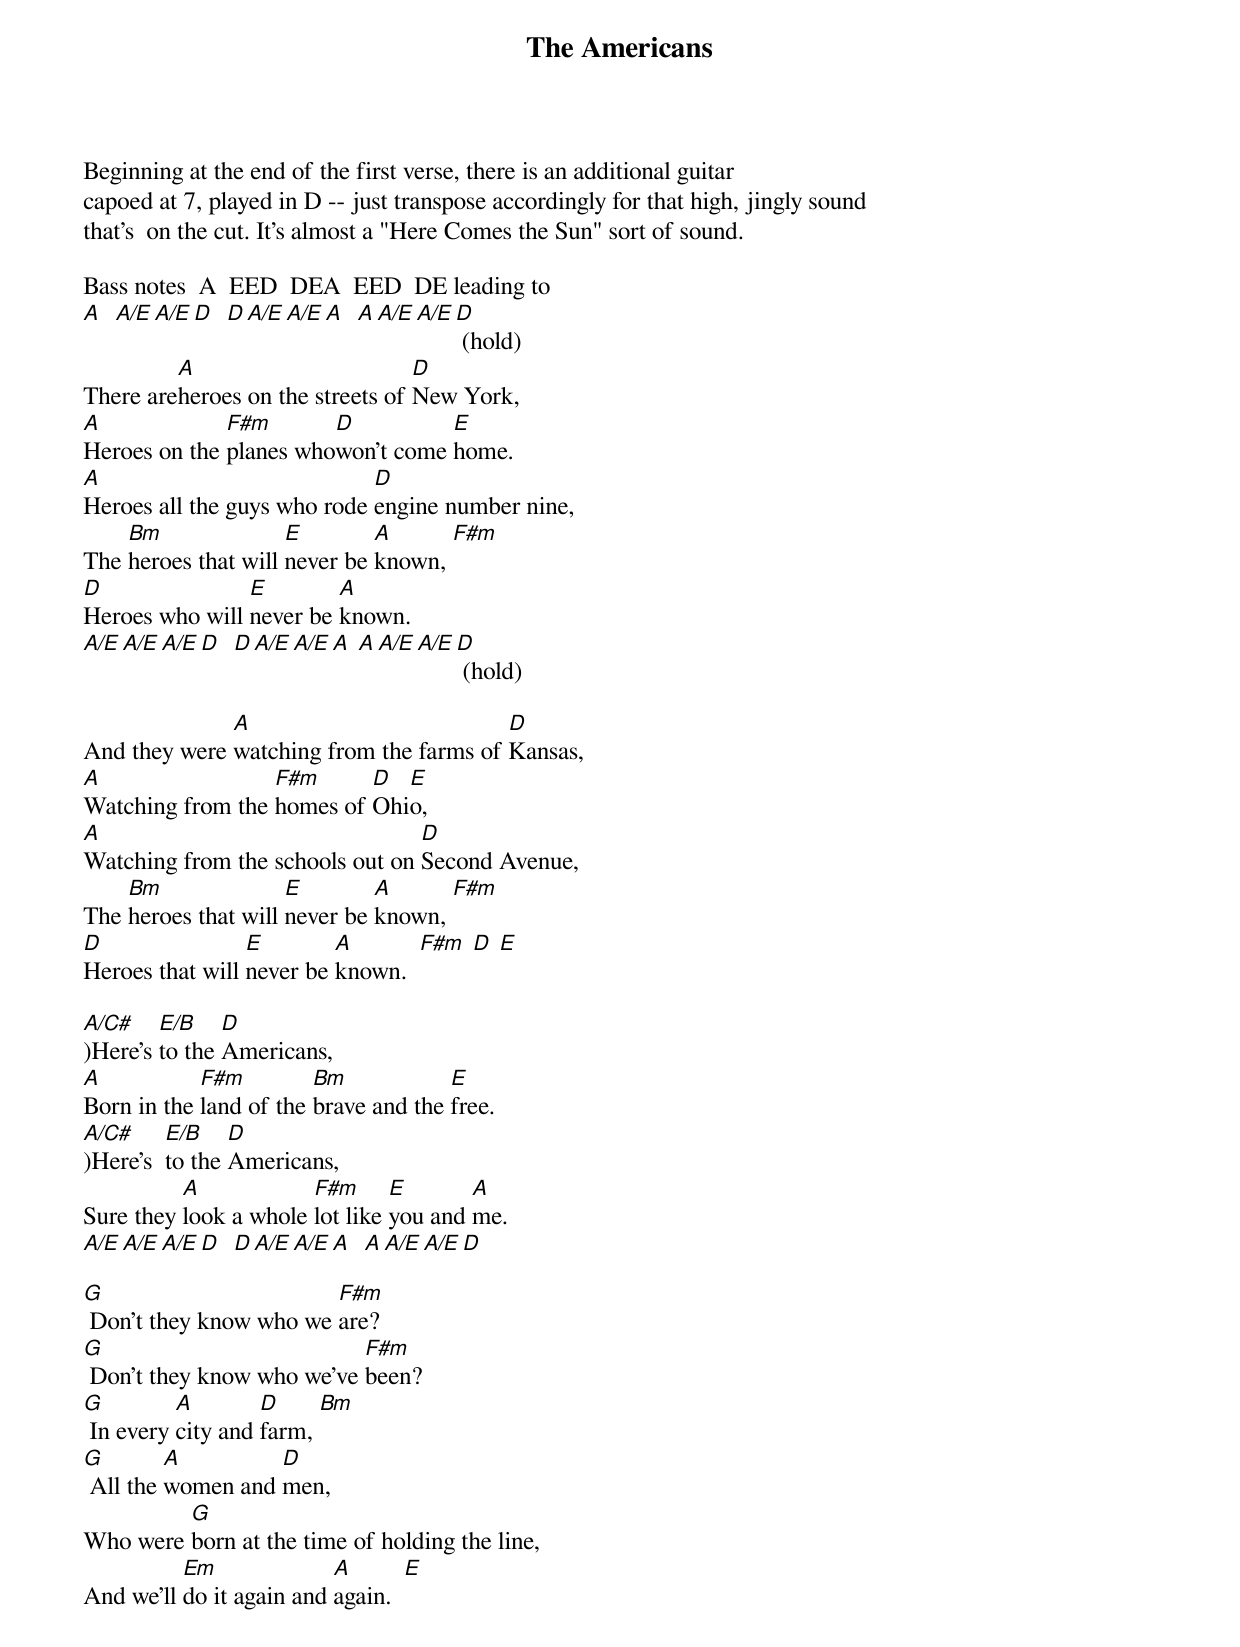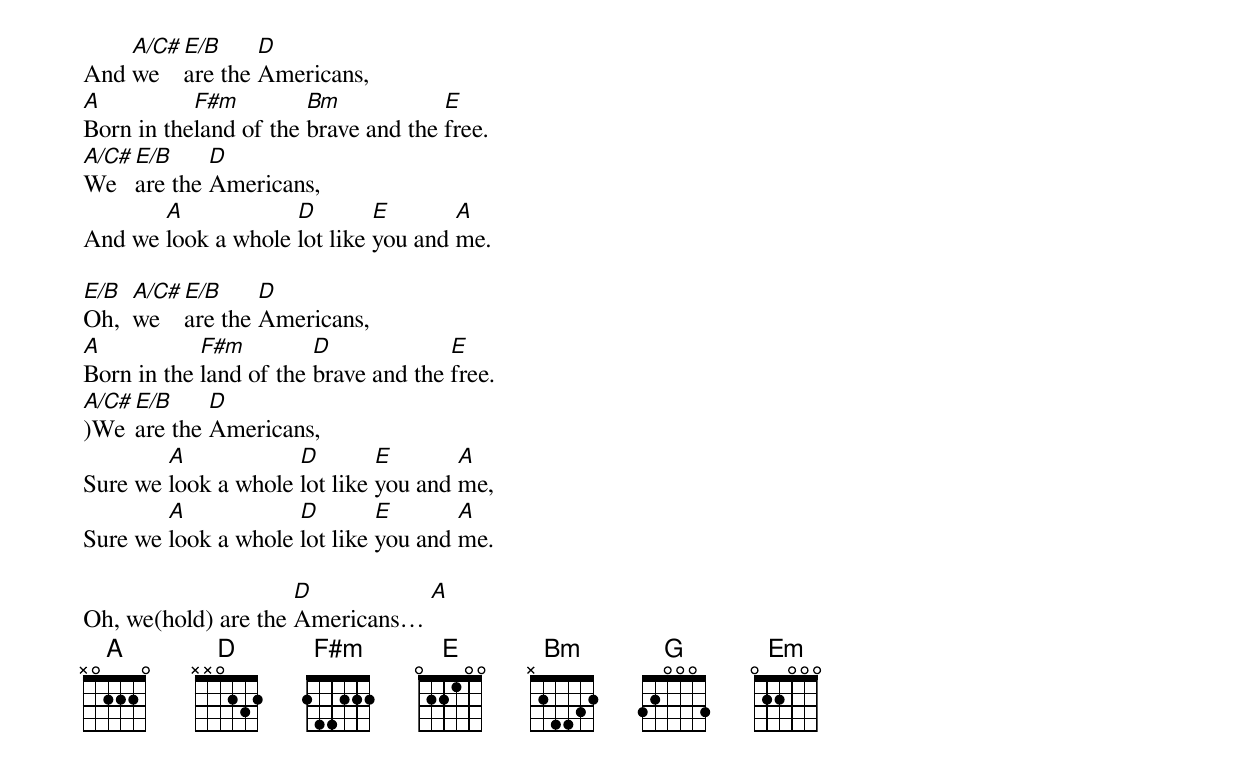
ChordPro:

{title: The Americans}
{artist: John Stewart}
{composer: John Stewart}
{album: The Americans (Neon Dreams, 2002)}

Beginning at the end of the first verse, there is an additional guitar
capoed at 7, played in D -- just transpose accordingly for that high, jingly sound
that's  on the cut. It's almost a "Here Comes the Sun" sort of sound.

Bass notes  A  EED  DEA  EED  DE leading to
[A]  [A/E][A/E][D]  [D][A/E][A/E][A]  [A][A/E][A/E][D] (hold)
There are[A]heroes on the streets of [D]New York,
[A]Heroes on the [F#m]planes who[D]won't come [E]home.
[A]Heroes all the guys who rode [D]engine number nine,
The [Bm]heroes that will [E]never be [A]known, [F#m]
[D]Heroes who will [E]never be [A]known.
[A/E][A/E][A/E][D]  [D][A/E][A/E][A] [A][A/E][A/E][D] (hold)

And they were [A]watching from the farms of [D]Kansas,
[A]Watching from the [F#m]homes of [D]Ohi[E]o,
[A]Watching from the schools out on [D]Second Avenue,
The [Bm]heroes that will [E]never be [A]known, [F#m]
[D]Heroes that will [E]never be [A]known.  [F#m] [D] [E]

[A/C#])Here's [E/B]to the [D]Americans,
[A]Born in the [F#m]land of the [Bm]brave and the [E]free.
[A/C#])Here's  [E/B]to the [D]Americans,
Sure they [A]look a whole [F#m]lot like [E]you and [A]me.
[A/E][A/E][A/E][D]  [D][A/E][A/E][A]  [A][A/E][A/E][D]

[G] Don't they know who we [F#m]are?
[G] Don't they know who we've [F#m]been?
[G] In every [A]city and [D]farm, [Bm]
[G] All the [A]women and [D]men,
Who were [G]born at the time of holding the line,
And we'll [Em]do it again and [A]again.  [E]

And [A/C#]we [E/B]are the [D]Americans,
[A]Born in the[F#m]land of the [Bm]brave and the [E]free.
[A/C#]We [E/B]are the [D]Americans,
And we [A]look a whole [D]lot like [E]you and [A]me.

[E/B]Oh,  [A/C#]we [E/B]are the [D]Americans,
[A]Born in the [F#m]land of the [D]brave and the [E]free.
[A/C#])We [E/B]are the [D]Americans,
Sure we [A]look a whole [D]lot like [E]you and [A]me,
Sure we [A]look a whole [D]lot like [E]you and [A]me.

Oh, we(hold) are the [D]Americans… [A]
